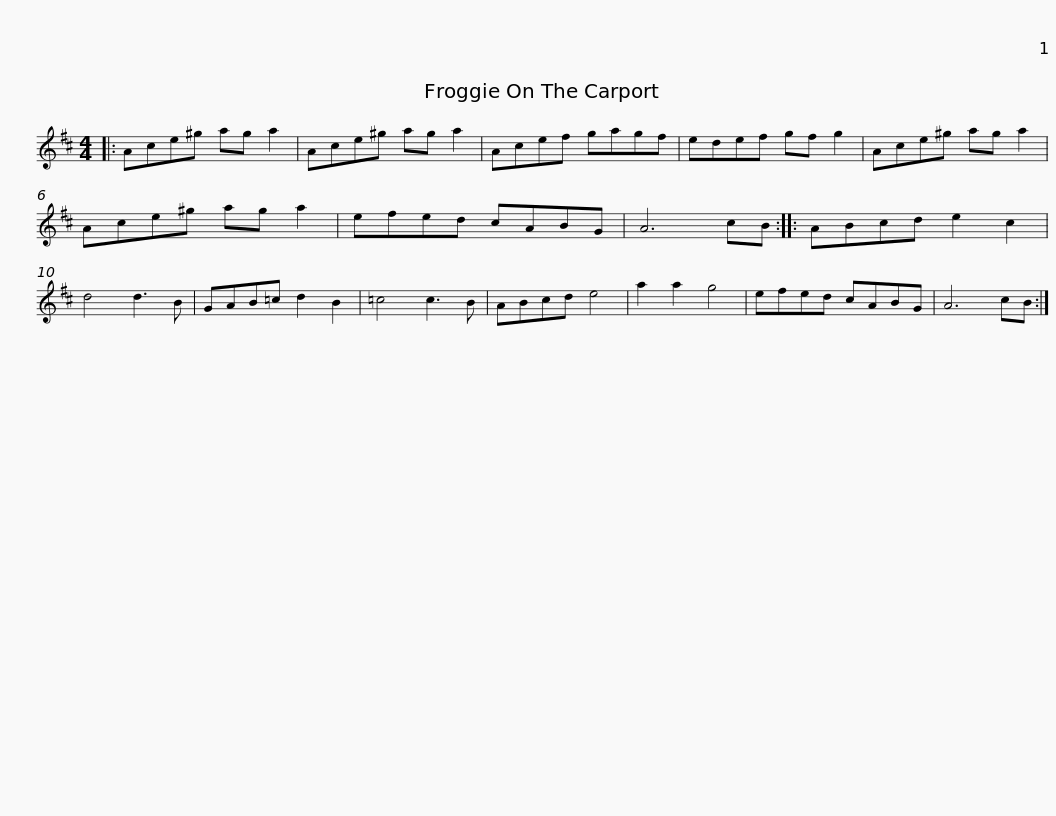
X:1
L:1/8
M:4/4
I:linebreak $
K:D
V:1 treble
V:1
|: Ace^g ag a2 | Ace^g ag a2 | Acef gagf | edef gf g2 | Ace^g ag a2 |$ %5
 Ace^g ag a2 | efed cABG | A6 cB :: ABcd e2 c2 | d4 d3 B | %10
 GAB=c d2 B2 | =c4 c3 B |$ ABcd e4 | a2 a2 g4 | efed cABG | %15
 A6 cB :| %16
